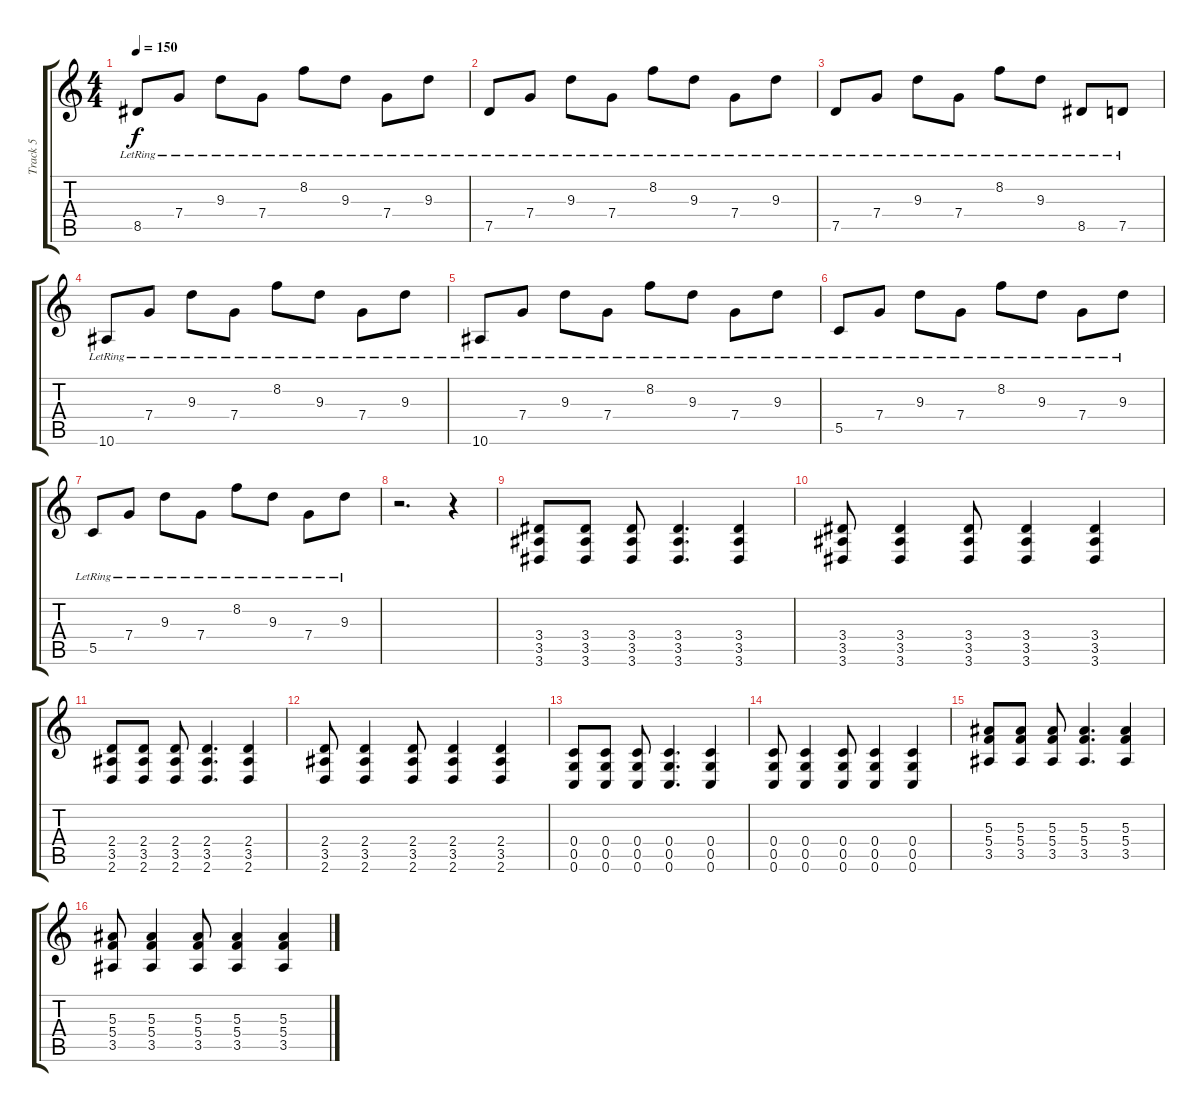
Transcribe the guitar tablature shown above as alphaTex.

\track ("Track 5" "Track 5") {instrument distortionguitar}
\staff {score tabs}
\tuning (D4 A3 F3 C3 G2 C2) {hide}
\ts (4 4)
\tempo 150
\clef g2
\ks c
8.5{lr}.8{dy f} 7.4{lr}.8 9.3{lr}.8 7.4{lr}.8 8.2{lr}.8 9.3{lr}.8 7.4{lr}.8 9.3{lr}.8 |
7.5{lr}.8 7.4{lr}.8 9.3{lr}.8 7.4{lr}.8 8.2{lr}.8 9.3{lr}.8 7.4{lr}.8 9.3{lr}.8 |
7.5{lr}.8 7.4{lr}.8 9.3{lr}.8 7.4{lr}.8 8.2{lr}.8 9.3{lr}.8 8.5{lr}.8 7.5{lr}.8 |
10.6{lr}.8 7.4{lr}.8 9.3{lr}.8 7.4{lr}.8 8.2{lr}.8 9.3{lr}.8 7.4{lr}.8 9.3{lr}.8 |
10.6{lr}.8 7.4{lr}.8 9.3{lr}.8 7.4{lr}.8 8.2{lr}.8 9.3{lr}.8 7.4{lr}.8 9.3{lr}.8 |
5.5{lr}.8{instrument distortionguitar} 7.4{lr}.8 9.3{lr}.8 7.4{lr}.8 8.2{lr}.8 9.3{lr}.8 7.4{lr}.8 9.3{lr}.8 |
5.5{lr}.8 7.4{lr}.8 9.3{lr}.8 7.4{lr}.8 8.2{lr}.8 9.3{lr}.8 7.4{lr}.8 9.3{lr}.8 |
r.2{d volume 0} r.4{volume 12} |
(3.4 3.5 3.6).8 (3.4 3.5 3.6).8 (3.4 3.5 3.6).8 (3.4 3.5 3.6).4{d} (3.4 3.5 3.6).4 |
(3.4 3.5 3.6).8 (3.4 3.5 3.6).4 (3.4 3.5 3.6).8 (3.4 3.5 3.6).4 (3.4 3.5 3.6).4 |
(2.4 3.5 2.6).8 (2.4 3.5 2.6).8 (2.4 3.5 2.6).8 (2.4 3.5 2.6).4{d} (2.4 3.5 2.6).4 |
(2.4 3.5 2.6).8 (2.4 3.5 2.6).4 (2.4 3.5 2.6).8 (2.4 3.5 2.6).4 (2.4 3.5 2.6).4 |
(0.4 0.5 0.6).8 (0.4 0.5 0.6).8 (0.4 0.5 0.6).8 (0.4 0.5 0.6).4{d} (0.4 0.5 0.6).4 |
(0.4 0.5 0.6).8 (0.4 0.5 0.6).4 (0.4 0.5 0.6).8 (0.4 0.5 0.6).4 (0.4 0.5 0.6).4 |
(5.3 5.4 3.5).8 (5.3 5.4 3.5).8 (5.3 5.4 3.5).8 (5.3 5.4 3.5).4{d} (5.3 5.4 3.5).4 |
(5.3 5.4 3.5).8 (5.3 5.4 3.5).4 (5.3 5.4 3.5).8 (5.3 5.4 3.5).4 (5.3 5.4 3.5).4
